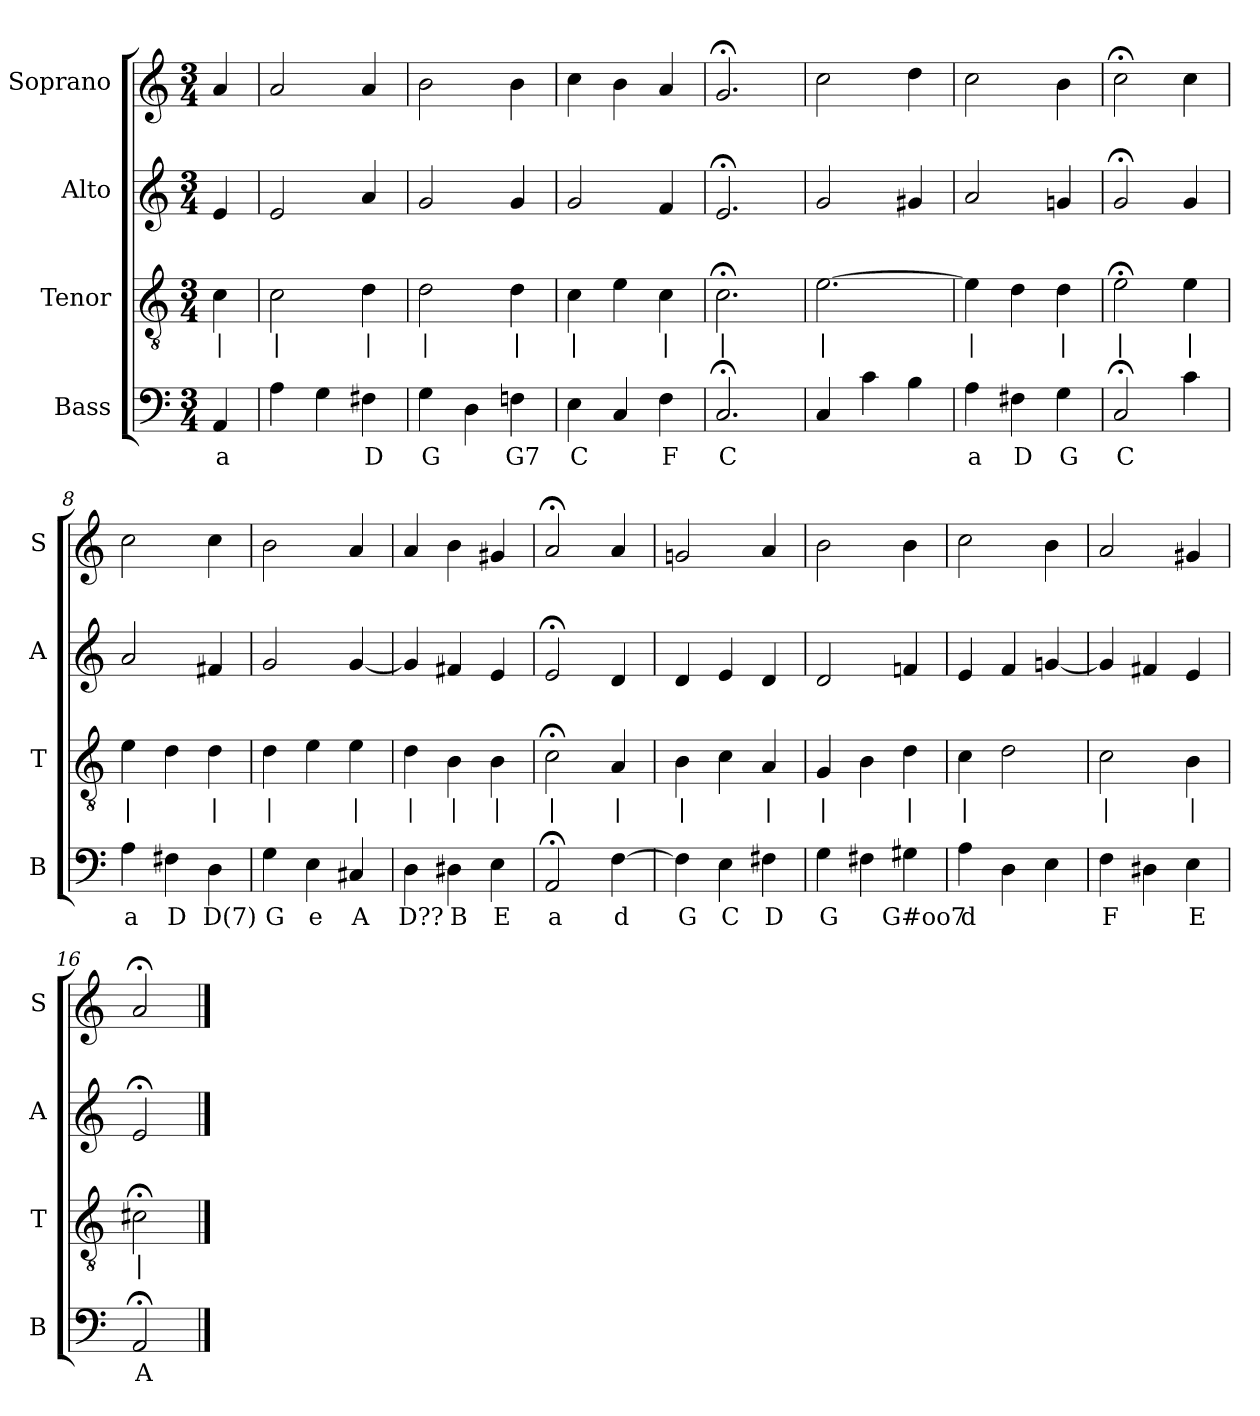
**kern	**text	**kern	**text	**kern	**kern
*part4	*part4	*part3	*part3	*part2	*part1
*staff4	*staff4	*staff3	*staff3	*staff2	*staff1
*I"Bass	*	*I"Tenor	*	*I"Alto	*I"Soprano
*I'B	*	*I'T	*	*I'A	*I'S
*clefF4	*	*clefGv2	*	*clefG2	*clefG2
*k[]	*	*k[]	*	*k[]	*k[]
*a:	*	*a:	*	*a:	*a:
*M3/4	*	*M3/4	*	*M3/4	*M3/4
*MM100	*	*MM100	*	*MM100	*MM100
=	=	=	=	=	=
4AA	a	4c	|	4e	4a
=1	=1	=1	=1	=1	=1
4A	.	2c	|	2e	2a
4G	.	.	.	.	.
4F#X	D	4d	|	4a	4a
=2	=2	=2	=2	=2	=2
4G	G	2d	|	2g	2b
4D	.	.	.	.	.
4Fn	G7	4d	|	4g	4b
=3	=3	=3	=3	=3	=3
4E	C	4c	|	2g	4cc
4C	.	4e	.	.	4b
4F	F	4c	|	4f	4a
=4	=4	=4	=4	=4	=4
2.C;<	C	2.c;<	|	2.e;<	2.g;<
=5	=5	=5	=5	=5	=5
4C	.	[2.e	|	2g	2cc
4c	.	.	.	.	.
4B	.	.	.	4g#X	4dd
=6	=6	=6	=6	=6	=6
4A	a	4e]	|	2a	2cc
4F#X	D	4d	.	.	.
4G	G	4d	|	4gn	4b
=7	=7	=7	=7	=7	=7
2C;<	C	2e;<	|	2g;<	2cc;<
4c	.	4e	|	4g	4cc
=8	=8	=8	=8	=8	=8
4A	a	4e	|	2a	2cc
4F#X	D	4d	.	.	.
4D	D(7)	4d	|	4f#X	4cc
=9	=9	=9	=9	=9	=9
4G	G	4d	|	2g	2b
4E	e	4e	.	.	.
4C#X	A	4e	|	[4g	4a
=10	=10	=10	=10	=10	=10
4D	D??	4d	|	4g]	4a
4D#X	B	4B	|	4f#X	4b
4E	E	4B	|	4e	4g#X
=11	=11	=11	=11	=11	=11
2AA;<	a	2c;<	|	2e;<	2a;<
[4F	d	4A	|	4d	4a
=12	=12	=12	=12	=12	=12
4F]	G	4B	|	4d	2gn
4E	C	4c	.	4e	.
4F#X	D	4A	|	4d	4a
=13	=13	=13	=13	=13	=13
4G	G	4G	|	2d	2b
4F#X	.	4B	.	.	.
4G#X	G#oo7	4d	|	4fn	4b
=14	=14	=14	=14	=14	=14
4A	d	4c	|	4e	2cc
4D	.	2d	.	4f	.
4E	.	.	.	[4gn	4b
=15	=15	=15	=15	=15	=15
4F	F	2c	|	4g]	2a
4D#X	.	.	.	4f#X	.
4E	E	4B	|	4e	4g#X
=16	=16	=16	=16	=16	=16
2AA;<	A	2c#X;<	|	2e;<	2a;<
==	==	==	==	==	==
*-	*-	*-	*-	*-	*-
